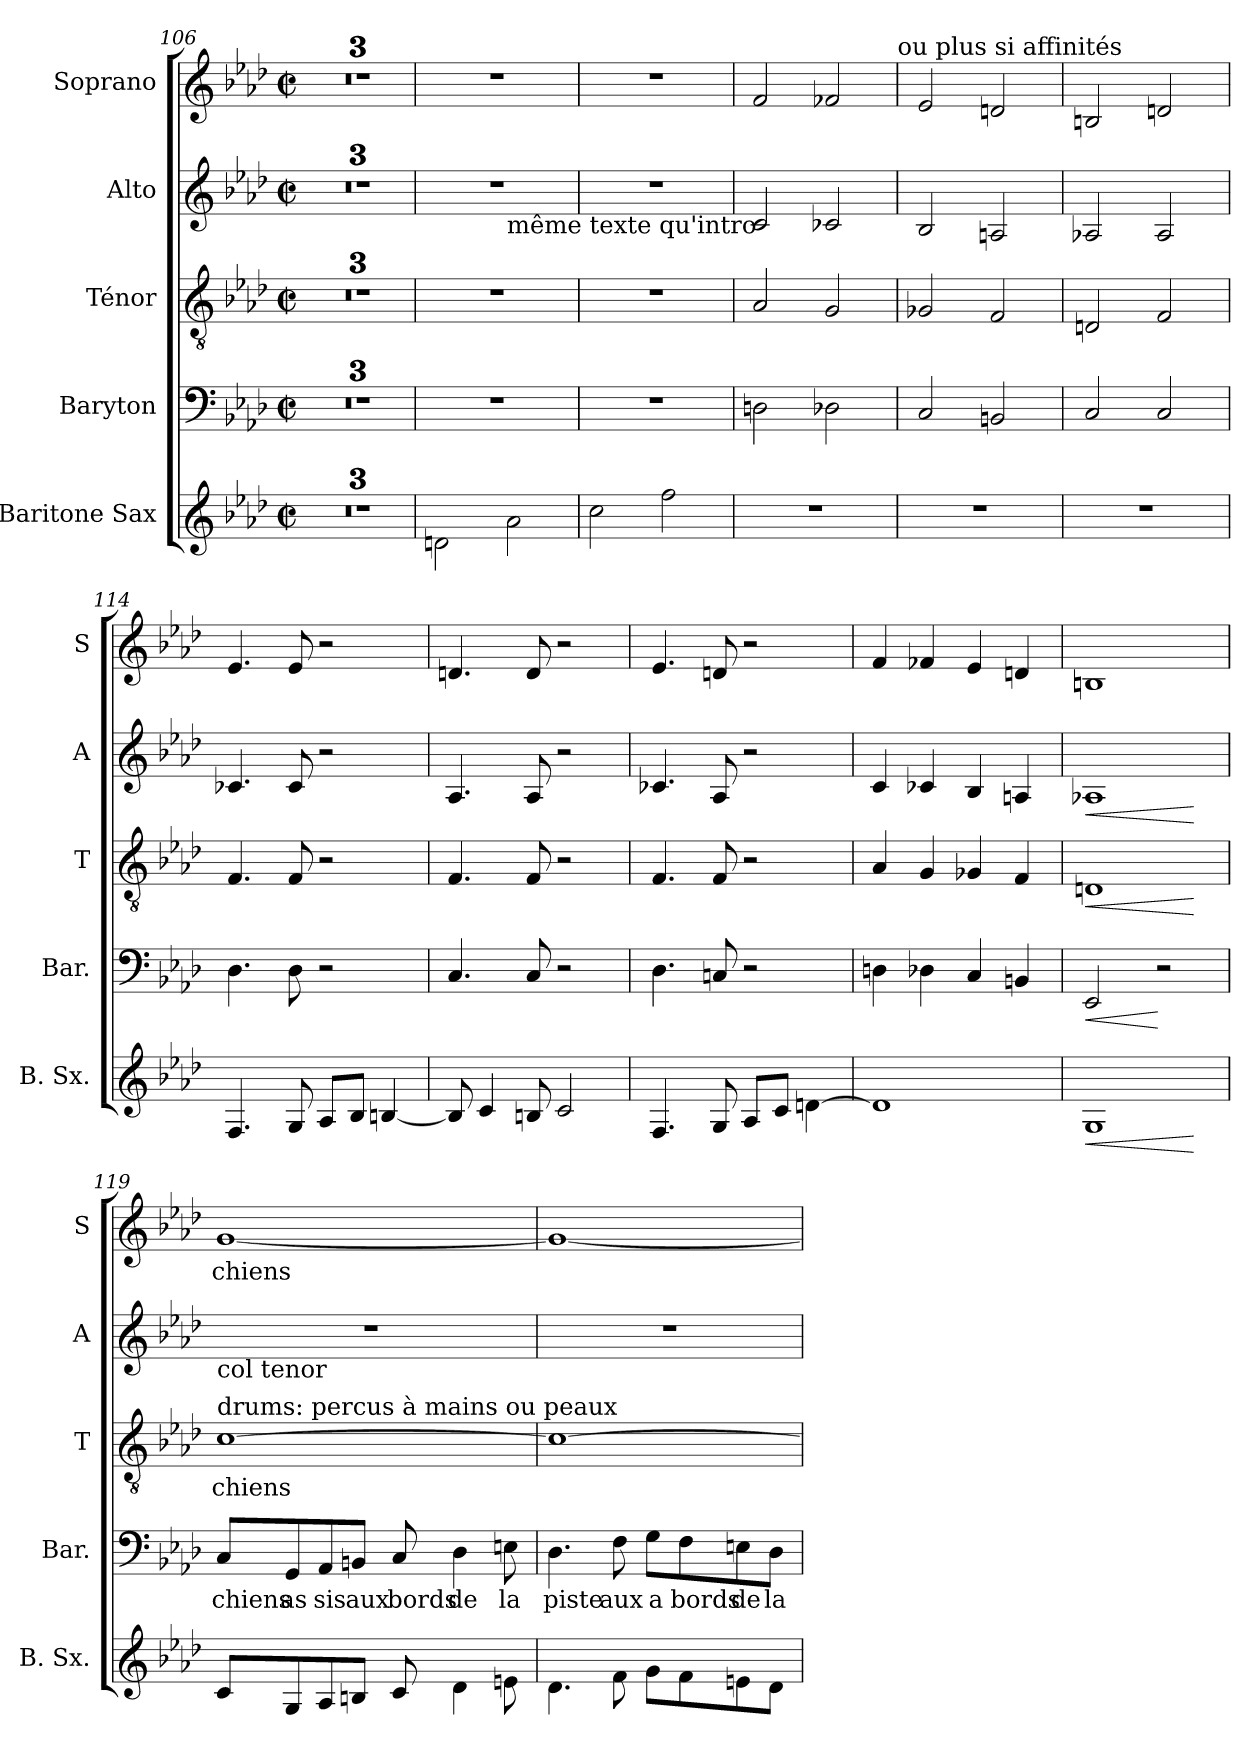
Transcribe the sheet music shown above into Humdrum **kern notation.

**kern	**dynam	**kern	**text	**dynam	**kern	**text	**dynam	**kern	**dynam	**kern	**text
*part5	*part5	*part4	*part4	*part4	*part3	*part3	*part3	*part2	*part2	*part1	*part1
*staff5	*staff5	*staff4	*staff4	*staff4	*staff3	*staff3	*staff3	*staff2	*staff2	*staff1	*staff1
*I"Baritone Sax	*	*I"Baryton	*	*	*I"Ténor	*	*	*I"Alto	*	*I"Soprano	*
*I'B. Sx.	*	*I'Bar.	*	*	*I'T	*	*	*I'A	*	*I'S	*
*clefG2	*	*clefF4	*	*	*clefGv2	*	*	*clefG2	*	*clefG2	*
*ITrd12c21	*	*	*	*	*	*	*	*	*	*	*
*k[b-e-a-d-]	*	*k[b-e-a-d-]	*	*	*k[b-e-a-d-]	*	*	*k[b-e-a-d-]	*	*k[b-e-a-d-]	*
*A-:	*	*A-:	*	*	*A-:	*	*	*A-:	*	*A-:	*
*M2/2	*	*M2/2	*	*	*M2/2	*	*	*M2/2	*	*M2/2	*
*met(c|)	*	*met(c|)	*	*	*met(c|)	*	*	*met(c|)	*	*met(c|)	*
=106	=106	=106	=106	=106	=106	=106	=106	=106	=106	=106	=106
1r	.	1r	.	.	1r	.	.	1r	.	1r	.
=107	=107	=107	=107	=107	=107	=107	=107	=107	=107	=107	=107
1r	.	1r	.	.	1r	.	.	1r	.	1r	.
=108	=108	=108	=108	=108	=108	=108	=108	=108	=108	=108	=108
1r	.	1r	.	.	1r	.	.	1r	.	1r	.
!!LO:LB:g=z
=109	=109	=109	=109	=109	=109	=109	=109	=109	=109	=109	=109
*	*	*	*	*	*	*	*	*^	*	*	*
2Dn\	.	1r	.	.	1r	.	.	1r	2ryy	.	1r	.
!	!	!	!	!	!	!	!	!	!LO:TX:b:t=même texte qu'intro	!	!	!
2A-\	.	.	.	.	.	.	.	.	2ryy	.	.	.
*	*	*	*	*	*	*	*	*v	*v	*	*	*
=110	=110	=110	=110	=110	=110	=110	=110	=110	=110	=110	=110
2c\	.	1r	.	.	1r	.	.	1r	.	1r	.
2f\	.	.	.	.	.	.	.	.	.	.	.
=111	=111	=111	=111	=111	=111	=111	=111	=111	=111	=111	=111
1r	.	2Dn\	.	.	2A-/	.	.	2c/	.	2f/	.
.	.	2D-X\	.	.	2G/	.	.	2c-X/	.	2f-X/	.
!	!	!	!	!	!	!	!	!	!	!LO:TX:a:t=ou plus si affinités	!
=112	=112	=112	=112	=112	=112	=112	=112	=112	=112	=112	=112
1r	.	2C/	.	.	2G-X/	.	.	2B-/	.	2e-/	.
.	.	2BBn/	.	.	2F/	.	.	2An/	.	2dn/	.
=113	=113	=113	=113	=113	=113	=113	=113	=113	=113	=113	=113
1r	.	2C/	.	.	2Dn/	.	.	2A-X/	.	2Bn/	.
.	.	2C/	.	.	2F/	.	.	2A-/	.	2dn/	.
!!LO:PB:g=z
=114	=114	=114	=114	=114	=114	=114	=114	=114	=114	=114	=114
4.FF/	.	4.D-\	.	.	4.F/	.	.	4.c-X/	.	4.e-/	.
8GG/	.	8D-\	.	.	8F/	.	.	8c-/	.	8e-/	.
8AA-/L	.	2r	.	.	2r	.	.	2r	.	2r	.
8BB-/J	.	.	.	.	.	.	.	.	.	.	.
[4BBn/	.	.	.	.	.	.	.	.	.	.	.
=115	=115	=115	=115	=115	=115	=115	=115	=115	=115	=115	=115
8BB/]	.	4.C/	.	.	4.F/	.	.	4.A-/	.	4.dn/	.
4C/	.	.	.	.	.	.	.	.	.	.	.
8BBn/	.	8C/	.	.	8F/	.	.	8A-/	.	8d/	.
2C/	.	2r	.	.	2r	.	.	2r	.	2r	.
=116	=116	=116	=116	=116	=116	=116	=116	=116	=116	=116	=116
4.FF/	.	4.D-\	.	.	4.F/	.	.	4.c-X/	.	4.e-/	.
8GG/	.	8Cni/	.	.	8F/	.	.	8A-/	.	8dn/	.
8AA-/L	.	2r	.	.	2r	.	.	2r	.	2r	.
8C/J	.	.	.	.	.	.	.	.	.	.	.
[4Dn\	.	.	.	.	.	.	.	.	.	.	.
=117	=117	=117	=117	=117	=117	=117	=117	=117	=117	=117	=117
1D]	.	4Dn\	.	.	4A-/	.	.	4c/	.	4f/	.
.	.	4D-X\	.	.	4G/	.	.	4c-X/	.	4f-X/	.
.	.	4C/	.	.	4G-X/	.	.	4B-/	.	4e-/	.
.	.	4BBn/	.	.	4F/	.	.	4An/	.	4dn/	.
=118	=118	=118	=118	=118	=118	=118	=118	=118	=118	=118	=118
!	!LO:HP:b	!	!	!	!	!	!	!	!	!	!
!	!LO:HP:n=1:b	!	!	!LO:HP:b	!	!	!LO:HP:b	!	!LO:HP:b	!	!
1GG	< <	2EE-/	.	<	1Dn	.	<	1A-X	<	1Bn	.
.	.	2r	.	[	.	.	.	.	.	.	.
.	[	.	.	.	.	.	[	.	[	.	.
!!LO:LB:g=z
=119	=119	=119	=119	=119	=119	=119	=119	=119	=119	=119	=119
!	!	!	!	!	!	!	!	!LO:TX:b:t=col tenor	!	!	!
!	!	!	!	!	!LO:TX:a:t=drums&colon; percus à mains ou peaux	!	!	!	!	!	!
!	!	!	!LO:LY:b	!	!	!LO:LY:b	!	!	!	!	!LO:LY:b
8C/L	.	8C/L	chiens	.	[1c	chiens	.	1r	.	[1g	chiens
!	!	!	!LO:LY:b	!	!	!	!	!	!	!	!
8GG/	[	8GG/	as	.	.	.	.	.	.	.	.
!	!	!	!LO:LY:b	!	!	!	!	!	!	!	!
8AA-/	.	8AA-/	sis	.	.	.	.	.	.	.	.
!	!	!	!LO:LY:b	!	!	!	!	!	!	!	!
8BBn/J	.	8BBn/J	aux	.	.	.	.	.	.	.	.
!	!	!	!LO:LY:b	!	!	!	!	!	!	!	!
8C/	.	8C/	bords	.	.	.	.	.	.	.	.
!	!	!	!LO:LY:b	!	!	!	!	!	!	!	!
4D-\	.	4D-\	de	.	.	.	.	.	.	.	.
!	!	!	!LO:LY:b	!	!	!	!	!	!	!	!
8En\	.	8En\	la	.	.	.	.	.	.	.	.
=120	=120	=120	=120	=120	=120	=120	=120	=120	=120	=120	=120
!	!	!	!LO:LY:b	!	!	!	!	!	!	!	!
4.D-\	.	4.D-\	piste	.	1c_	.	.	1r	.	1g_	.
!	!	!	!LO:LY:b	!	!	!	!	!	!	!	!
8F\	.	8F\	aux	.	.	.	.	.	.	.	.
!	!	!	!LO:LY:b	!	!	!	!	!	!	!	!
8G\L	.	8G\L	a	.	.	.	.	.	.	.	.
!	!	!	!LO:LY:b	!	!	!	!	!	!	!	!
8F\	.	8F\	bords	.	.	.	.	.	.	.	.
!	!	!	!LO:LY:b	!	!	!	!	!	!	!	!
8En\	.	8En\	de	.	.	.	.	.	.	.	.
!	!	!	!LO:LY:b	!	!	!	!	!	!	!	!
8D-\J	.	8D-\J	la	.	.	.	.	.	.	.	.
=	=	=	=	=	=	=	=	=	=	=	=
*-	*-	*-	*-	*-	*-	*-	*-	*-	*-	*-	*-
